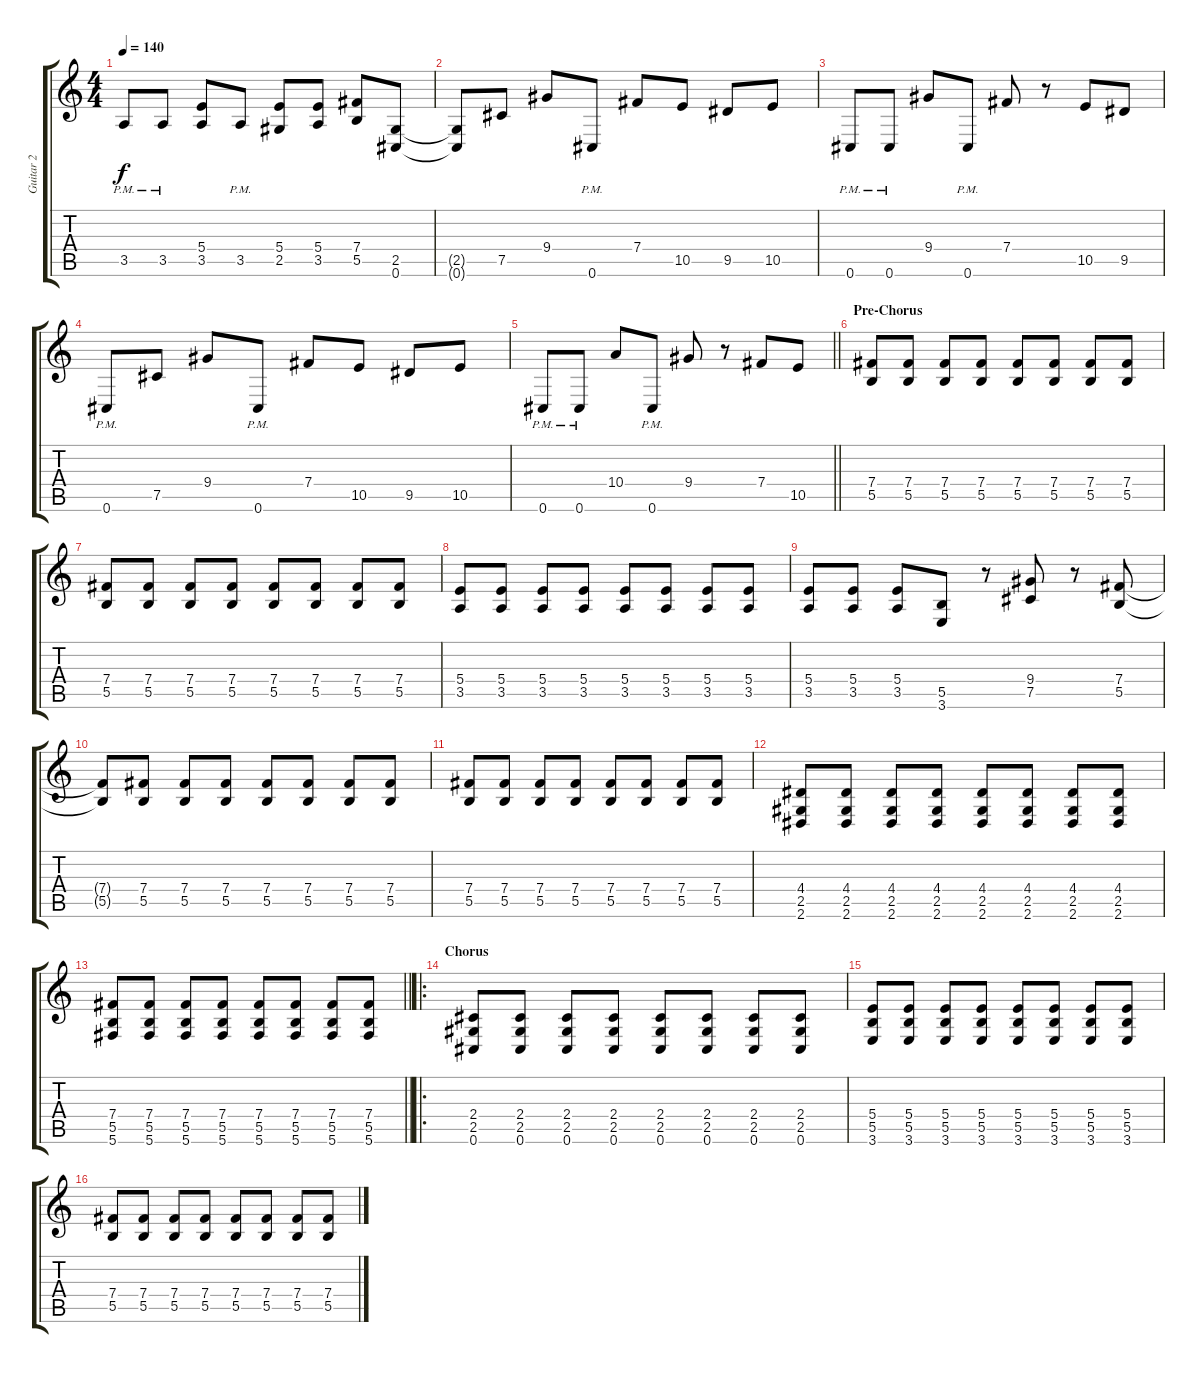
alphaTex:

\track ("Guitar 2" "Guitar 2") {instrument overdrivenguitar}
\staff {score tabs}
\tuning (Db4 Ab3 E3 B2 Gb2 Db2) {hide}
\ts (4 4)
\tempo 140
\clef g2
\ks c
3.5{pm}.8{dy f} 3.5{pm}.8 (5.4 3.5).8 3.5{pm}.8 (5.4 2.5).8 (5.4 3.5).8 (7.4 5.5).8 (2.5 0.6).8 |
(2.5{t} 0.6{t}).8 7.5.8 9.4.8 0.6{pm}.8 7.4.8 10.5.8 9.5.8 10.5.8 |
0.6{pm}.8 0.6{pm}.8 9.4.8 0.6{pm}.8 7.4.8 r.8 10.5.8 9.5.8 |
0.6{pm}.8 7.5.8 9.4.8 0.6{pm}.8 7.4.8 10.5.8 9.5.8 10.5.8 |
\barLineRight lightlight
0.6{pm}.8 0.6{pm}.8 10.4.8 0.6{pm}.8 9.4.8 r.8 7.4.8 10.5.8 |
\section ("" "Pre-Chorus")
(7.4 5.5).8 (7.4 5.5).8 (7.4 5.5).8 (7.4 5.5).8 (7.4 5.5).8 (7.4 5.5).8 (7.4 5.5).8 (7.4 5.5).8 |
(7.4 5.5).8 (7.4 5.5).8 (7.4 5.5).8 (7.4 5.5).8 (7.4 5.5).8 (7.4 5.5).8 (7.4 5.5).8 (7.4 5.5).8 |
(5.4 3.5).8 (5.4 3.5).8 (5.4 3.5).8 (5.4 3.5).8 (5.4 3.5).8 (5.4 3.5).8 (5.4 3.5).8 (5.4 3.5).8 |
(5.4 3.5).8 (5.4 3.5).8 (5.4 3.5).8 (5.5 3.6).8 r.8 (9.4 7.5).8 r.8 (7.4 5.5).8 |
(7.4{t} 5.5{t}).8 (7.4 5.5).8 (7.4 5.5).8 (7.4 5.5).8 (7.4 5.5).8 (7.4 5.5).8 (7.4 5.5).8 (7.4 5.5).8 |
(7.4 5.5).8 (7.4 5.5).8 (7.4 5.5).8 (7.4 5.5).8 (7.4 5.5).8 (7.4 5.5).8 (7.4 5.5).8 (7.4 5.5).8 |
(4.4 2.5 2.6).8 (4.4 2.5 2.6).8 (4.4 2.5 2.6).8 (4.4 2.5 2.6).8 (4.4 2.5 2.6).8 (4.4 2.5 2.6).8 (4.4 2.5 2.6).8 (4.4 2.5 2.6).8 |
\barLineRight lightlight
(7.4 5.5 5.6).8 (7.4 5.5 5.6).8 (7.4 5.5 5.6).8 (7.4 5.5 5.6).8 (7.4 5.5 5.6).8 (7.4 5.5 5.6).8 (7.4 5.5 5.6).8 (7.4 5.5 5.6).8 |
\ro
\section ("" "Chorus")
(2.4 2.5 0.6).8 (2.4 2.5 0.6).8 (2.4 2.5 0.6).8 (2.4 2.5 0.6).8 (2.4 2.5 0.6).8 (2.4 2.5 0.6).8 (2.4 2.5 0.6).8 (2.4 2.5 0.6).8 |
(5.4 5.5 3.6).8 (5.4 5.5 3.6).8 (5.4 5.5 3.6).8 (5.4 5.5 3.6).8 (5.4 5.5 3.6).8 (5.4 5.5 3.6).8 (5.4 5.5 3.6).8 (5.4 5.5 3.6).8 |
(7.4 5.5).8 (7.4 5.5).8 (7.4 5.5).8 (7.4 5.5).8 (7.4 5.5).8 (7.4 5.5).8 (7.4 5.5).8 (7.4 5.5).8
